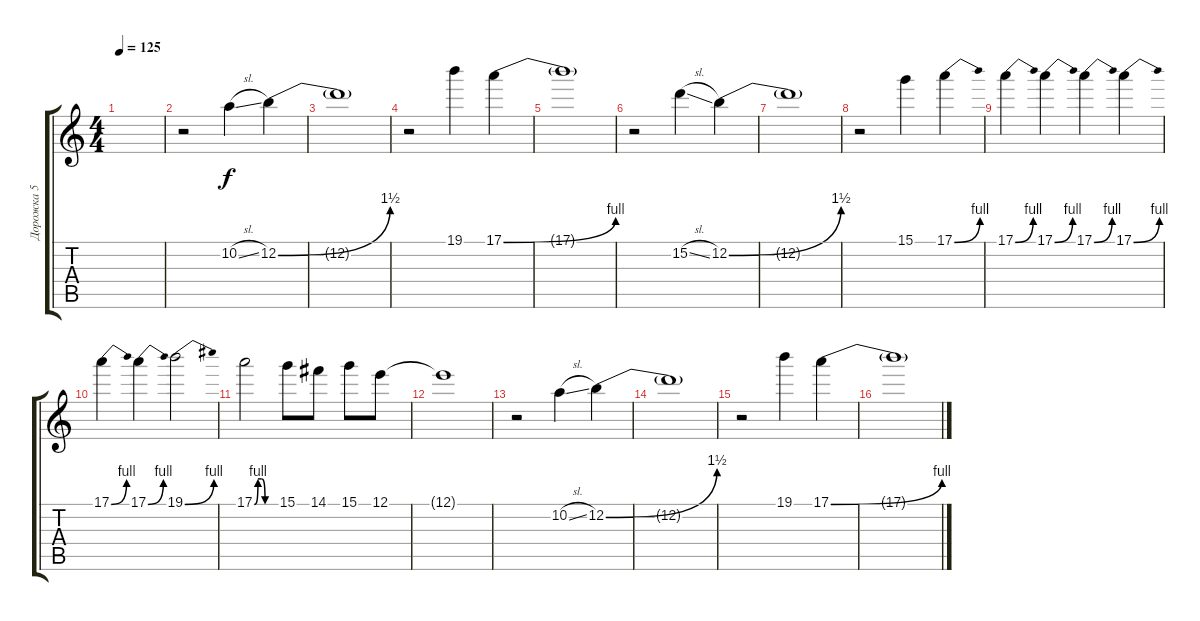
\track ("Дорожка 5" "Дорожка 5") {instrument overdrivenguitar}
\staff {score tabs}
\tuning (E4 B3 G3 D3 A2 E2) {hide}
\ts (4 4)
\tempo 125
\clef g2
\ks c
|
r.2 10.2{sl}.4 12.2{be (bend 0 0 60 6)}.4 |
12.2{t}.1 |
r.2 19.1.4 17.1{be (bend 0 0 60 4)}.4 |
17.1{t}.1 |
r.2 15.2{sl}.4 12.2{be (bend 0 0 60 6)}.4 |
12.2{t}.1 |
r.2 15.1.4 17.1{be (bend 0 0 60 4)}.4 |
17.1{be (bend 0 0 60 4)}.4 17.1{be (bend 0 0 60 4)}.4 17.1{be (bend 0 0 60 4)}.4 17.1{be (bend 0 0 60 4)}.4 |
17.1{be (bend 0 0 60 4)}.4 17.1{be (bend 0 0 60 4)}.4 19.1{be (bend 0 0 60 4)}.2 |
17.1{be (custom 0 0 10 4 20 4 30 0 60 0)}.2 15.1.8 14.1.8 15.1.8 12.1.8 |
12.1{t}.1 |
r.2 10.2{sl}.4 12.2{be (bend 0 0 60 6)}.4 |
12.2{t}.1 |
r.2 19.1.4 17.1{be (bend 0 0 60 4)}.4 |
17.1{t}.1
